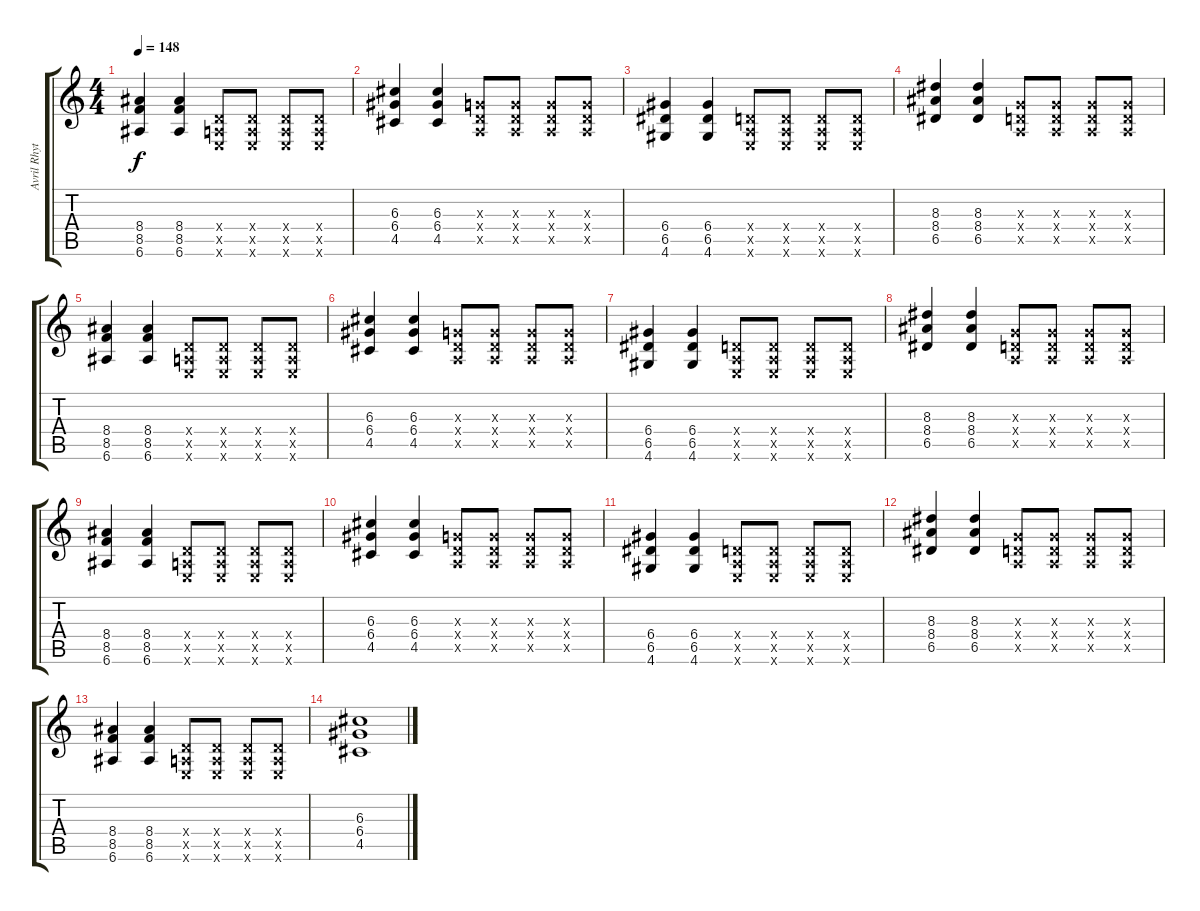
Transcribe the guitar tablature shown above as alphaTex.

\track ("Avril Rhythm 2" "Avril Rhyt") {instrument distortionguitar}
\staff {score tabs}
\tuning (E4 B3 G3 D3 A2 E2) {hide}
\ts (4 4)
\tempo 148
\clef g2
\ks c
(8.4 8.5 6.6).4{dy f} (8.4 8.5 6.6).4 (0.4{x} 0.5{x} 0.6{x}).8 (0.4{x} 0.5{x} 0.6{x}).8 (0.4{x} 0.5{x} 0.6{x}).8 (0.4{x} 0.5{x} 0.6{x}).8 |
(6.3 6.4 4.5).4 (6.3 6.4 4.5).4 (0.3{x} 0.4{x} 0.5{x}).8 (0.3{x} 0.4{x} 0.5{x}).8 (0.3{x} 0.4{x} 0.5{x}).8 (0.3{x} 0.4{x} 0.5{x}).8 |
(6.4 6.5 4.6).4 (6.4 6.5 4.6).4 (0.4{x} 0.5{x} 0.6{x}).8 (0.4{x} 0.5{x} 0.6{x}).8 (0.4{x} 0.5{x} 0.6{x}).8 (0.4{x} 0.5{x} 0.6{x}).8 |
(8.3 8.4 6.5).4 (8.3 8.4 6.5).4 (0.3{x} 0.4{x} 0.5{x}).8 (0.3{x} 0.4{x} 0.5{x}).8 (0.3{x} 0.4{x} 0.5{x}).8 (0.3{x} 0.4{x} 0.5{x}).8 |
(8.4 8.5 6.6).4 (8.4 8.5 6.6).4 (0.4{x} 0.5{x} 0.6{x}).8 (0.4{x} 0.5{x} 0.6{x}).8 (0.4{x} 0.5{x} 0.6{x}).8 (0.4{x} 0.5{x} 0.6{x}).8 |
(6.3 6.4 4.5).4 (6.3 6.4 4.5).4 (0.3{x} 0.4{x} 0.5{x}).8 (0.3{x} 0.4{x} 0.5{x}).8 (0.3{x} 0.4{x} 0.5{x}).8 (0.3{x} 0.4{x} 0.5{x}).8 |
(6.4 6.5 4.6).4 (6.4 6.5 4.6).4 (0.4{x} 0.5{x} 0.6{x}).8 (0.4{x} 0.5{x} 0.6{x}).8 (0.4{x} 0.5{x} 0.6{x}).8 (0.4{x} 0.5{x} 0.6{x}).8 |
(8.3 8.4 6.5).4 (8.3 8.4 6.5).4 (0.3{x} 0.4{x} 0.5{x}).8 (0.3{x} 0.4{x} 0.5{x}).8 (0.3{x} 0.4{x} 0.5{x}).8 (0.3{x} 0.4{x} 0.5{x}).8 |
(8.4 8.5 6.6).4 (8.4 8.5 6.6).4 (0.4{x} 0.5{x} 0.6{x}).8 (0.4{x} 0.5{x} 0.6{x}).8 (0.4{x} 0.5{x} 0.6{x}).8 (0.4{x} 0.5{x} 0.6{x}).8 |
(6.3 6.4 4.5).4 (6.3 6.4 4.5).4 (0.3{x} 0.4{x} 0.5{x}).8 (0.3{x} 0.4{x} 0.5{x}).8 (0.3{x} 0.4{x} 0.5{x}).8 (0.3{x} 0.4{x} 0.5{x}).8 |
(6.4 6.5 4.6).4 (6.4 6.5 4.6).4 (0.4{x} 0.5{x} 0.6{x}).8 (0.4{x} 0.5{x} 0.6{x}).8 (0.4{x} 0.5{x} 0.6{x}).8 (0.4{x} 0.5{x} 0.6{x}).8 |
(8.3 8.4 6.5).4 (8.3 8.4 6.5).4 (0.3{x} 0.4{x} 0.5{x}).8 (0.3{x} 0.4{x} 0.5{x}).8 (0.3{x} 0.4{x} 0.5{x}).8 (0.3{x} 0.4{x} 0.5{x}).8 |
(8.4 8.5 6.6).4 (8.4 8.5 6.6).4 (0.4{x} 0.5{x} 0.6{x}).8 (0.4{x} 0.5{x} 0.6{x}).8 (0.4{x} 0.5{x} 0.6{x}).8 (0.4{x} 0.5{x} 0.6{x}).8 |
(6.3 6.4 4.5).1
